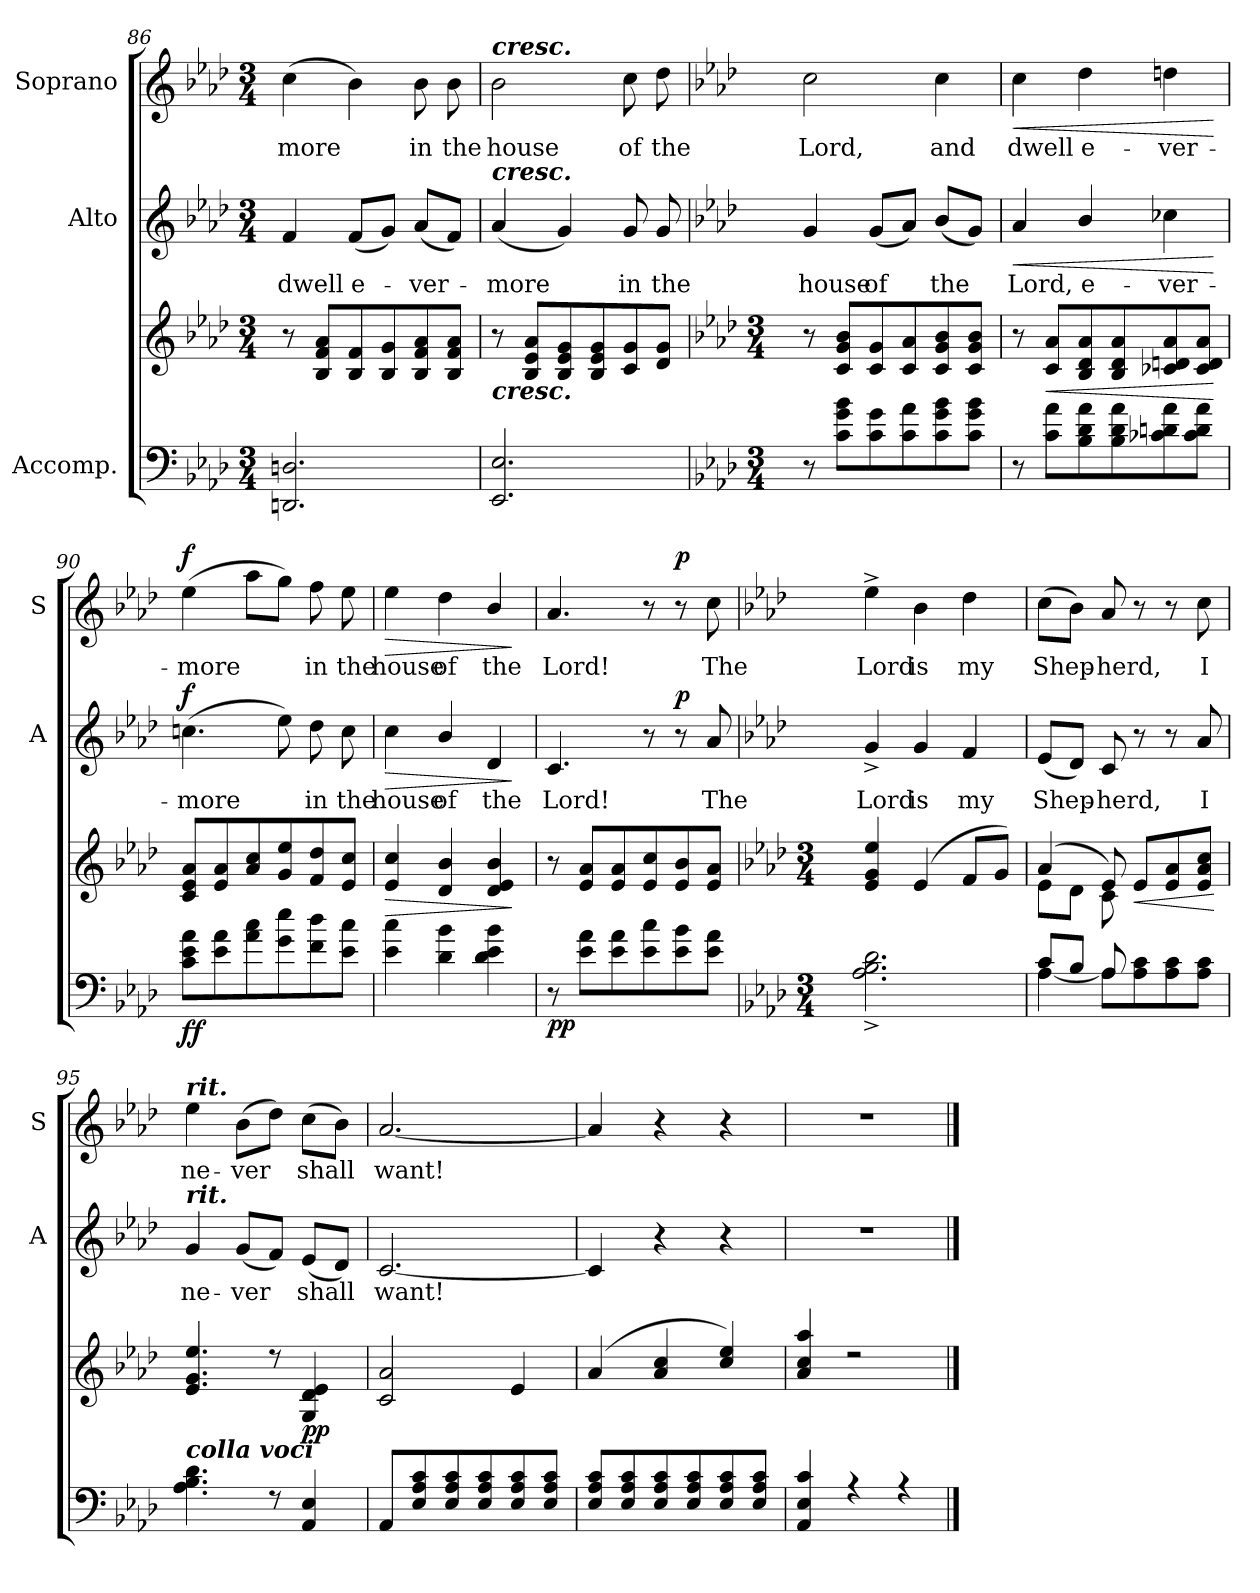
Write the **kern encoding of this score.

**kern	**kern	**dynam	**kern	**text	**dynam	**kern	**text	**dynam
*part3	*part3	*part3	*part2	*part2	*part2	*part1	*part1	*part1
*staff4	*staff3	*staff3/4	*staff2	*staff2	*staff2	*staff1	*staff1	*staff1
*I"Accomp.	*	*	*I"Alto	*	*	*I"Soprano	*	*
*	*	*	*I'A	*	*	*I'S	*	*
*clefF4	*clefG2	*	*clefG2	*	*	*clefG2	*	*
*k[b-e-a-d-]	*k[b-e-a-d-]	*	*k[b-e-a-d-]	*	*	*k[b-e-a-d-]	*	*
*A-:	*A-:	*	*A-:	*	*	*A-:	*	*
*M3/4	*M3/4	*	*M3/4	*	*	*M3/4	*	*
=86	=86	=86	=86	=86	=86	=86	=86	=86
!	!	!	!	!LO:LY:b	!	!	!LO:LY:b	!
2.DDn 2.Dn	8r	.	4f	dwell	.	(>4cc	-more	.
.	8B- 8f 8a-L	.	.	.	.	.	.	.
!	!	!	!	!LO:LY:b	!	!	!	!
.	8B- 8f	.	(<8fL	e-	.	4b-)	.	.
.	8B- 8g	.	8gJ)	.	.	.	.	.
!	!	!	!	!LO:LY:b	!	!	!LO:LY:b	!
.	8B- 8f 8a-	.	(<8a-L	ver-	.	8b-	in	.
!	!	!	!	!	!	!	!LO:LY:b	!
.	8B- 8f 8a-J	.	8fJ)	.	.	8b-	the	.
=87	=87	=87	=87	=87	=87	=87	=87	=87
!	!	!	!	!	!	!LO:TX:a:Bi:t=cresc.	!	!
!	!	!	!LO:TX:a:Bi:t=cresc.	!	!	!	!	!
!	!LO:TX:b:Bi:t=cresc.	!	!	!	!	!	!	!
!	!	!	!	!LO:LY:b	!	!	!LO:LY:b	!
2.EE- 2.E-	8r	.	(<4a-	more	.	2b-	house	.
.	8B- 8e- 8a-L	.	.	.	.	.	.	.
.	8B- 8e- 8g	.	4g)	.	.	.	.	.
.	8B- 8e- 8g	.	.	.	.	.	.	.
!	!	!	!	!LO:LY:b	!	!	!LO:LY:b	!
.	8c 8g	.	8g	in	.	8cc	of	.
!	!	!	!	!LO:LY:b	!	!	!LO:LY:b	!
.	8d- 8gJ	.	8g	the	.	8dd-	the	.
!!LO:LB:g=z
=88	=88	=88	=88	=88	=88	=88	=88	=88
*k[b-e-a-d-]	*k[b-e-a-d-]	*	*	*	*	*	*	*
*A-:	*A-:	*	*	*	*	*	*	*
*M3/4	*M3/4	*	*	*	*	*	*	*
!	!	!	!	!LO:LY:b	!	!	!LO:LY:b	!
8r	8r	.	4g	house	.	2cc	Lord,	.
8c 8g 8b-L	8c 8g 8b-L	.	.	.	.	.	.	.
!	!	!	!	!LO:LY:b	!	!	!	!
8c 8g	8c 8g	.	(<8gL	of	.	.	.	.
8c 8a-	8c 8a-	.	8a-J)	.	.	.	.	.
!	!	!	!	!LO:LY:b	!	!	!LO:LY:b	!
8c 8g 8b-	8c 8g 8b-	.	(<8b-L	the	.	4cc	and	.
8c 8g 8b-J	8c 8g 8b-J	.	8gJ)	.	.	.	.	.
=89	=89	=89	=89	=89	=89	=89	=89	=89
!	!	!	!	!LO:LY:b	!LO:HP:b	!	!LO:LY:b	!LO:HP:b
8r	8r	.	4a-	Lord,	<	4cc	dwell	<
!	!	!LO:HP:b	!	!	!	!	!	!
8c 8a-L	8c 8a-L	<	.	.	.	.	.	.
!	!	!	!	!LO:LY:b	!	!	!LO:LY:b	!
8B- 8d- 8a-	8B- 8d- 8a-	.	4b-/	e-	.	4dd-	e-	.
8B- 8d- 8a-	8B- 8d- 8a-	.	.	.	.	.	.	.
!	!	!	!	!LO:LY:b	!	!	!LO:LY:b	!
8c-X 8dn 8a-	8c-X 8dn 8a-	.	4cc-X	-ver-	.	4ddn	-ver-	.
8c- 8d 8a-J	8c- 8d 8a-J	.	.	.	.	.	.	.
.	.	[	.	.	[	.	.	[
=90	=90	=90	=90	=90	=90	=90	=90	=90
!	!	!LO:DY:b=2	!	!LO:LY:b	!	!	!LO:LY:b	!
!	!	!LO:DY:n=1:b	!	!	!LO:DY:b	!	!	!LO:DY:b
8c 8e- 8a-L	8c 8e- 8a-L	f f	(>4.ccn	more	f	(>4ee-	more	f
8e- 8a-	8e- 8a-	.	.	.	.	.	.	.
8a- 8cc	8a- 8cc	.	.	.	.	8aa-L	.	.
8g 8ee-	8g 8ee-	.	8ee-)	.	.	8ggJ)	.	.
!	!	!	!	!LO:LY:b	!	!	!LO:LY:b	!
8f 8dd-	8f 8dd-	.	8dd-	in	.	8ff	in	.
!	!	!	!	!LO:LY:b	!	!	!LO:LY:b	!
8e- 8ccJ	8e- 8ccJ	.	8cc	the	.	8ee-	the	.
=91	=91	=91	=91	=91	=91	=91	=91	=91
!	!	!LO:HP:b	!	!LO:LY:b	!LO:HP:b	!	!LO:LY:b	!LO:HP:b
4e- 4cc	4e- 4cc	>	4cc	house	>	4ee-	house	>
!	!	!	!	!LO:LY:b	!	!	!LO:LY:b	!
4d- 4b-	4d- 4b-	.	4b-/	of	.	4dd-	of	.
!	!	!	!	!LO:LY:b	!	!	!LO:LY:b	!
4d- 4e- 4b-	4d- 4e- 4b-	.	4d-	the	.	4b-/	the	.
.	.	]	.	.	]	.	.	]
=92	=92	=92	=92	=92	=92	=92	=92	=92
!	!	!LO:DY:b=2	!	!LO:LY:b	!	!	!LO:LY:b	!
!	!	!LO:DY:n=1:b	!	!	!	!	!	!
8r	8r	p p	4.c	Lord!	.	4.a-	Lord!	.
8e- 8a-L	8e- 8a-L	.	.	.	.	.	.	.
8e- 8a-	8e- 8a-	.	.	.	.	.	.	.
8e- 8cc	8e- 8cc	.	8r	.	.	8r	.	.
!	!	!	!	!	!LO:DY:b	!	!	!LO:DY:b
8e- 8b-	8e- 8b-	.	8r	.	p	8r	.	p
!	!	!	!	!LO:LY:b	!	!	!LO:LY:b	!
8e- 8a-J	8e- 8a-J	.	8a-	The	.	8cc	The	.
!!LO:LB:g=z
=93	=93	=93	=93	=93	=93	=93	=93	=93
*k[b-e-a-d-]	*k[b-e-a-d-]	*	*	*	*	*	*	*
*A-:	*A-:	*	*	*	*	*	*	*
*M3/4	*M3/4	*	*	*	*	*	*	*
*	*^	*	*	*	*	*	*	*
!LO:N:vis=1	!	!LO:N:vis=1	!	!	!LO:LY:b	!	!	!LO:LY:b	!
*^	*	*	*	*	*	*	*	*	*
2.ryy	2.A-\^ 2.B-\^ 2.d-\^	4e- 4g 4ee-	2.ryy	.	4g^	Lord	.	4ee-^	Lord	.
!	!	!	!	!	!	!LO:LY:b	!	!	!LO:LY:b	!
.	.	(>4e-	.	.	4g	is	.	4b-	is	.
!	!	!	!	!	!	!LO:LY:b	!	!	!LO:LY:b	!
.	.	8fL	.	.	4f	my	.	4dd-	my	.
.	.	8gJ)	.	.	.	.	.	.	.	.
=94	=94	=94	=94	=94	=94	=94	=94	=94	=94	=94
!	!	!	!	!	!	!LO:LY:b	!	!	!LO:LY:b	!
8c/L	[4A-\	(>4a-	8e-\L	.	(<8e-L	Shep-	.	(>8ccL	Shep-	.
8B-/J	.	.	8d-\J	.	8d-J)	.	.	8b-J)	.	.
!	!	!	!	!	!	!LO:LY:b	!	!	!LO:LY:b	!
8A-/	8A-\L]	8e-)	8c\	.	8c	herd,	.	8a-	herd,	.
!	!	!	!	!LO:HP:b	!	!	!	!	!	!
8ryy	8A-\ 8c\	8e-L	8ryy	<	8r	.	.	8r	.	.
4ryy	8A-\ 8c\	8e- 8a-	4ryy	.	8r	.	.	8r	.	.
!	!	!	!	!	!	!LO:LY:b	!	!	!LO:LY:b	!
.	8A-\ 8c\J	8e- 8a- 8ccJ	.	.	8a-	I	.	8cc	I	.
*v	*v	*	*	*	*	*	*	*	*	*
*	*v	*v	*	*	*	*	*	*	*
.	.	[	.	.	.	.	.	.
=95	=95	=95	=95	=95	=95	=95	=95	=95
*^	*^	*	*	*	*	*	*	*
!	!	!	!	!	!	!	!	!LO:TX:a:Bi:t=rit.	!	!
!	!	!	!	!	!LO:TX:a:Bi:t=rit.	!	!	!	!	!
!	!	!LO:TX:b:Bi:t=colla voci	!	!	!	!	!	!	!	!
!	!LO:N:vis=1	!	!LO:N:vis=1	!	!	!LO:LY:b	!	!	!LO:LY:b	!
4.A-\ 4.B-\ 4.d-\	2.ryy	4.e- 4.g 4.ee-	2.ryy	.	4g	ne-	.	4ee-	ne-	.
!	!	!	!	!	!	!LO:LY:b	!	!	!LO:LY:b	!
.	.	.	.	.	(<8gL	-ver	.	(>8b-L	-ver	.
8r	.	8r	.	.	8fJ)	.	.	8dd-J)	.	.
!	!	!	!	!LO:DY:b	!	!LO:LY:b	!	!	!LO:LY:b	!
4AA- 4E-	.	4G 4d- 4e-	.	pp	(<8e-L	shall	.	(>8ccL	shall	.
.	.	.	.	.	8d-J)	.	.	8b-J)	.	.
=96	=96	=96	=96	=96	=96	=96	=96	=96	=96	=96
!	!LO:N:vis=1	!	!LO:N:vis=1	!	!	!LO:LY:b	!	!	!LO:LY:b	!
8AA-L	2.ryy	2c 2a-	2.ryy	.	[2.c	want!	.	[2.a-	want!	.
8E- 8A- 8c	.	.	.	.	.	.	.	.	.	.
8E- 8A- 8c	.	.	.	.	.	.	.	.	.	.
8E- 8A- 8c	.	.	.	.	.	.	.	.	.	.
8E- 8A- 8c	.	4e-	.	.	.	.	.	.	.	.
8E- 8A- 8cJ	.	.	.	.	.	.	.	.	.	.
=97	=97	=97	=97	=97	=97	=97	=97	=97	=97	=97
!	!LO:N:vis=1	!	!LO:N:vis=1	!	!	!	!	!	!	!
8E- 8A- 8cL	2.ryy	(>4a-	2.ryy	.	4c]	.	.	4a-]	.	.
8E- 8A- 8c	.	.	.	.	.	.	.	.	.	.
8E- 8A- 8c	.	4a- 4cc	.	.	4r	.	.	4r	.	.
8E- 8A- 8c	.	.	.	.	.	.	.	.	.	.
8E- 8A- 8c	.	4cc 4ee-)	.	.	4r	.	.	4r	.	.
8E- 8A- 8cJ	.	.	.	.	.	.	.	.	.	.
=98	=98	=98	=98	=98	=98	=98	=98	=98	=98	=98
!	!LO:N:vis=1	!	!LO:N:vis=1	!	!LO:N:vis=1	!	!	!LO:N:vis=1	!	!
4AA- 4E- 4c	2.ryy	4a- 4cc 4aa-	2.ryy	.	2.r	.	.	2.r	.	.
4r	.	2r	.	.	.	.	.	.	.	.
4r	.	.	.	.	.	.	.	.	.	.
*v	*v	*	*	*	*	*	*	*	*	*
*	*v	*v	*	*	*	*	*	*	*
==	==	==	==	==	==	==	==	==
*-	*-	*-	*-	*-	*-	*-	*-	*-
